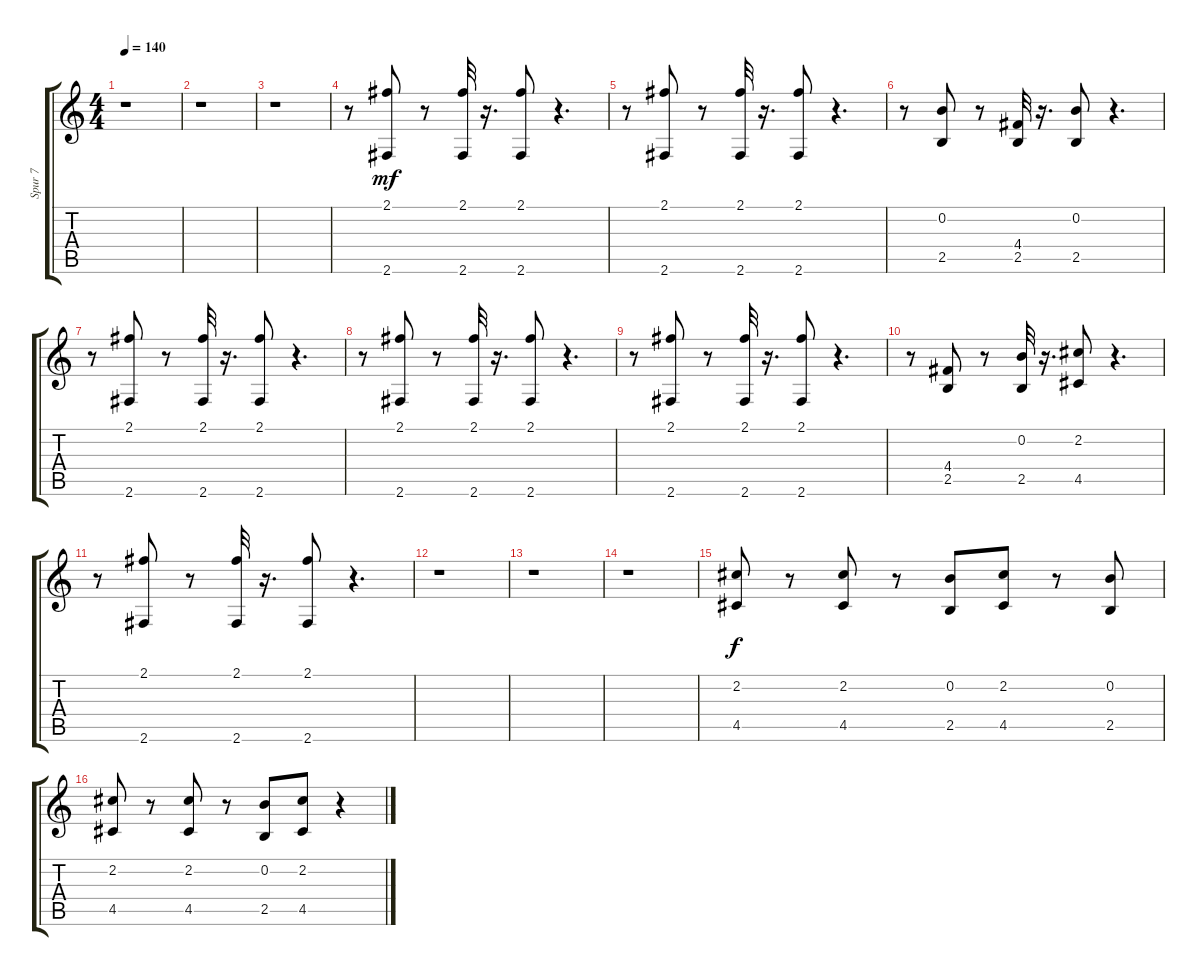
\track ("Spur 7" "Spur 7") {instrument overdrivenguitar}
\staff {score tabs}
\tuning (E4 B3 G3 D3 A2 E2) {hide}
\ts (4 4)
\tempo 140
\clef g2
\ks c
r.1{dy f} |
r.1 |
r.1 |
r.8 (2.1 2.6).8{dy mf} r.8 (2.1 2.6).32 r.16{d} (2.1 2.6).8 r.4{d} |
r.8 (2.1 2.6).8 r.8 (2.1 2.6).32 r.16{d} (2.1 2.6).8 r.4{d} |
r.8 (0.2 2.5).8 r.8 (4.4 2.5).32 r.16{d} (0.2 2.5).8 r.4{d} |
r.8 (2.1 2.6).8 r.8 (2.1 2.6).32 r.16{d} (2.1 2.6).8 r.4{d} |
r.8 (2.1 2.6).8 r.8 (2.1 2.6).32 r.16{d} (2.1 2.6).8 r.4{d} |
r.8 (2.1 2.6).8 r.8 (2.1 2.6).32 r.16{d} (2.1 2.6).8 r.4{d} |
r.8 (4.4 2.5).8 r.8 (0.2 2.5).32 r.16{d} (2.2 4.5).8 r.4{d} |
r.8 (2.1 2.6).8 r.8 (2.1 2.6).32 r.16{d} (2.1 2.6).8 r.4{d} |
r.1 |
r.1 |
r.1 |
(2.2 4.5).8{dy f} r.8 (2.2 4.5).8 r.8 (0.2 2.5).8 (2.2 4.5).8 r.8 (0.2 2.5).8 |
(2.2 4.5).8 r.8 (2.2 4.5).8 r.8 (0.2 2.5).8 (2.2 4.5).8 r.4
